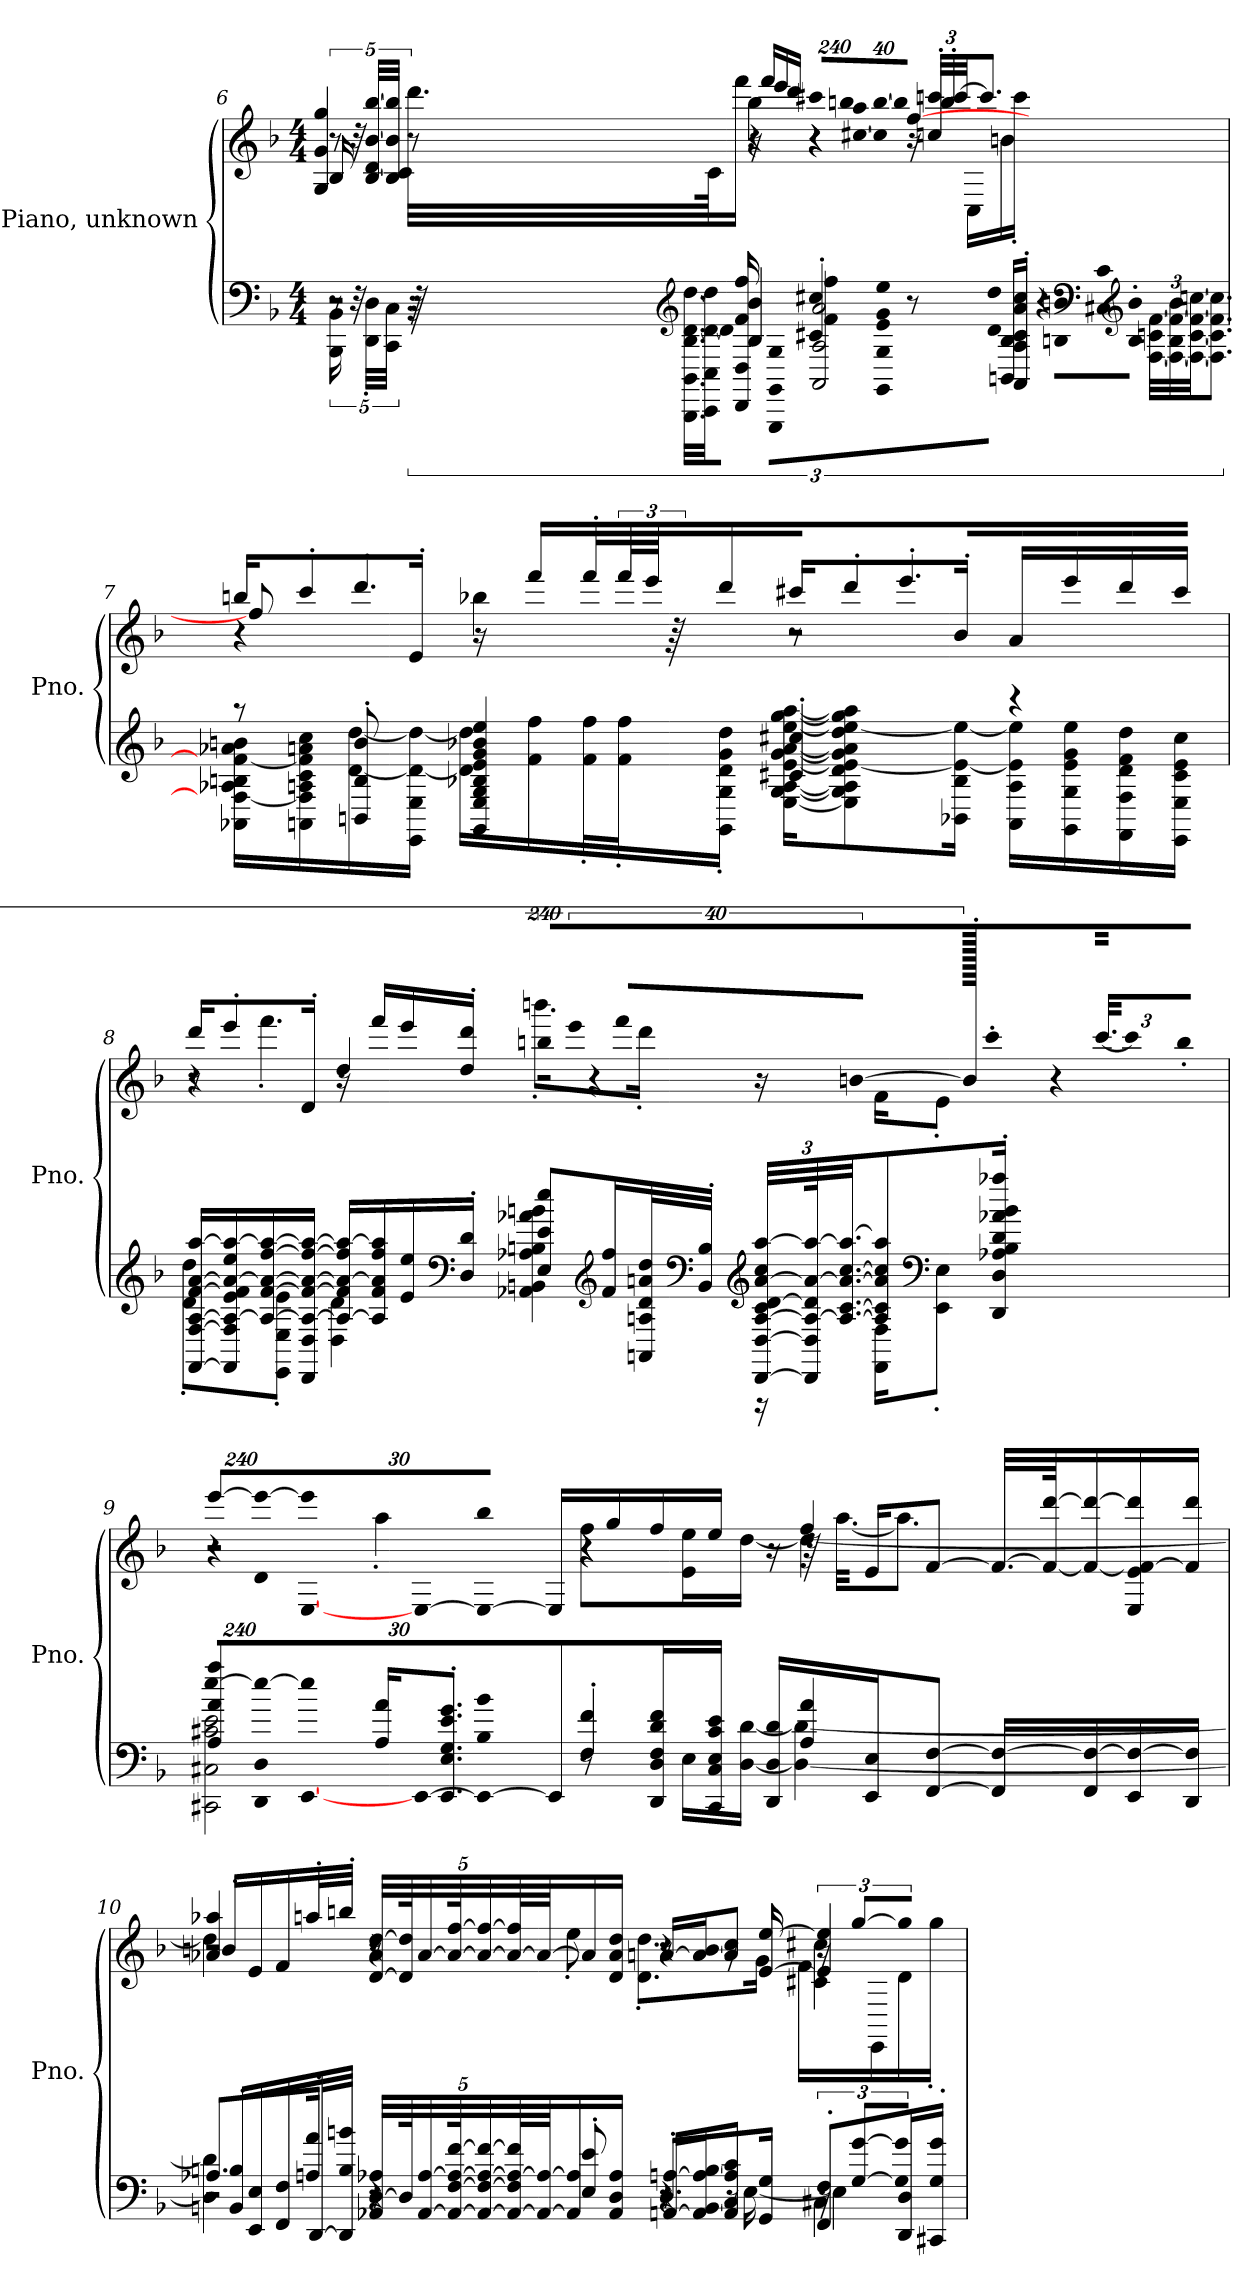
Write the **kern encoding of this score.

**kern	**kern
*part1	*part1
*staff2	*staff1
*I"Piano, unknown	*
*I'Pno.	*
!!LO:LB:g=z
*clefF4	*clefG2
*k[b-]	*k[b-]
*M4/4	*M4/4
=6	=6
*^	*^
*	*^	*	*^
8r	20BBB-\ 20BB-\	2r	20B-/	8r	4G/ 4g/ 4gg/
.	40r	.	40r	.	.
.	40DD\' 40D\'LLL	.	[40B-/ 40d/ [40b-/ [40bb-/LLL	.	.
.	40CC\ 40C\JJJ	.	40B-/] 40c/ 40b-/] 40bb-/]JJJ	.	.
16r	96r	.	8r	32.ddd\LLL	.
*clefG2	*	*	*	*	*
.	48.BBB-\ 48.BB-\ 48.B-\ [48.d\ [48.dd\LLL	.	.	.	.
.	48CC\ 48C\ 48d\_ 48dd\]J	.	.	.	.
.	.	.	.	64c\JK	.
16DD/ 16D/ 16f/ 16ff/	16d\JJ]	.	.	16fff\JJ	.
4B-/ 4b-/	16GGG\ 16GG\ 16G\LL	.	16r	4bb-\	4r
.	16f\ 16ff\	.	16fff/LL	.	.
.	16GG\ 16G\ 16e\ 16g\ 16ee\	.	16eee/	.	.
.	16d\ 16dd\JJ	.	16ddd/JJ	.	.
*	*	*	*Xbrackettup	*	*
!	!	!	!LO:N:vis=16	!	!
4c#X/' 4cc#X/'	16r	2AA/ 2A/ 2a/	1920%137ccc#X/LL	4r	4r
.	16Bn\ 16bn\LL	.	.	.	.
!	!	!	!LO:N:vis=16	!	!
.	.	.	1920%137bbn/	.	.
*clefF4	*	*	*	*	*
.	16C#X\ 16c#\	.	.	.	.
!	!	!	!LO:N:vis=32	!	!
.	.	.	[640%23cc#X/ 640%23aa/L	.	.
!	!	!	!LO:N:vis=32	!	!
.	.	.	640%23cc#/] [640%23bb/	.	.
*clefG2	*	*	*	*	*
.	16B\' 16b\'JJ	.	.	.	.
!	!	!	!LO:N:vis=32	!	!
.	.	.	640%23bb/JJJ]	.	.
*	*Xbrackettup	*	*	*	*
8r	[48F\ 48cn\ [48f\LLL	.	.	16r	[4ff/
.	.	.	48ccn/' 48cccn/'LLL	.	.
.	48F\_ 48B\ 48f\_ 48b\	.	.	.	.
.	.	.	48bb'/	.	.
.	48F\_ [48c\ 48f\_ [48ccn\JJ	.	.	.	.
.	.	.	[48ccc/JJ	.	.
.	8.F\_ 8.c\] 8.f\_ 8.cc\]J	.	.	16C\LL	.
.	.	.	8.ccc/J]	.	.
16BBn/ 16B/LL	.	.	.	16bn\	.
16AA/' 16A/' 16c/' 16a/' 16cc/'JJ	.	.	.	16ccc'\JJ	.
1920ryy	1920ryy	1920ryy	.	1920ryy	1920ryy
*	*v	*v	*	*	*
!!LO:PB:g=z	!!	!!
=7	=7	=7	=7	=7
8r	16AA-X\ 16F\_ 16A-X\ 16Bn\ 16f\_ 16a-X\ 16bn\LL	16bbn/KL	4r	8ff/]
.	16AAn\ 16F\] 16An\ 16c\ 16f\] 16an\ 16cc\	8ccc'/	.	.
8BBn/' 8B/' 8b/'	[16d\ [16dd\	.	.	4.ddd'/
.	16EE\ 16E\ 16d\_ 16dd\_JJ	16e'/Jk	.	.
4GG/ 4E/ 4G/ 4B-X/ 4e/ 4g/ 4b-X/ 4ee/	16d\] 16dd\]LL	16r	4bb-X\	.
.	16f\ 16ff\	16fff/LL	.	.
.	32f\' 32ff\'L	32fff'/L	.	.
*	*	*brackettup	*	*
.	32f\' 32ff\'J	96fff/L	.	.
.	.	96eee/JJJJ	.	.
.	.	96r	.	.
.	16GG\' 16G\' 16d\' 16g\' 16dd\'JJ	16ddd/	.	.
4c#X/' 4cc#X/'	[16E\ [16G\ [16A\ [16e\ [16g\ [16a\ [16ee\ [16gg\ [16aa\KL	16ccc#X/KL	2r	8r
.	8E\] 8G\] 8A\] 8d\ 8e\_ 8g\] 8a\] 8dd\ 8ee\_ 8gg\] 8aa\]	8ddd'/	.	.
.	.	.	.	4.eee'/
.	16BB-X\ 16B-\ 16e\_ 16ee\_Jk	16b-'/Jk	.	.
4r	16AA\ 16A\ 16e\] 16ee\]LL	16a/LL	.	.
.	16GG\ 16G\ 16e\ 16g\ 16ee\	16eee/	.	.
.	16FF\ 16F\ 16d\ 16f\ 16dd\	16ddd/	.	.
.	16EE\ 16E\ 16c#\ 16e\ 16cc#\JJ	16ccc#/JJ	.	.
!!LO:LB:g=z	!!	!!
=8	=8	=8	=8	=8
[16FF/ [16F/ [16A/ [16f/ [16a/ [16aa/LL	8d\' 8dd\'L	16ddd/KL	8r	4r
16FF/] 16F/] 16A/_ 16e/ 16f/] 16a/_ 16ee/ 16aa/_	.	8eee'/	.	.
16A/_ [16f/ 16a/_ [16ff/ 16aa/_	8EE\' 8E\' 8e\'J	.	4.fff'\	.
16DD/ 16D/ 16A/_ 16f/_ 16a/_ 16ff/_ 16aa/_JJ	.	16d'/Jk	.	.
16A/_ 16f/] 16a/_ 16ff/] 16aa/_LL	4D\ 4d\	16r	.	4dd/
16A/] 16f/ 16a/] 16ff/ 16aa/]	.	16fff/LL	.	.
16e/ 16ee/	.	16eee/	.	.
*clefF4	*	*	*	*
16D/' 16d/'JJ	.	16dd/' 16ddd/'JJ	.	.
!	!	!LO:N:vis=16	!	!
8E/ 8e/ 8ee/L	4AA-X\ 4BBn\ 4A-X\ 4Bn\ 4a-X\ 4bn\	1920%137bbn/LL	8.bbbn'\L	2r
!	!	!LO:N:vis=32	!	!
.	.	640%23eee/JJk	.	.
!	!	!LO:N:vis=32	!	!
.	.	640%23r	.	.
*clefG2	*	*	*	*
16f/ 16ff/L	.	.	.	.
!	!	!LO:N:vis=16	!	!
.	.	1920%137fff/LL	.	.
32AAn/ 32An/ 32d/ 32an/ 32dd/L	.	.	16ddd'\Jk	.
.	.	[480%17bn/JJ	.	.
*clefF4	*	*	*	*
32BB/' 32B/'JJJ	.	.	.	.
*clefG2	*	*	*	*
[48DD/ [48D/ [48A/ 48c/ [48d/ [48a/ 48cc/ [48aa/LLL	16r	1920b'/]	16r	.
.	.	48ccc'/	.	.
96DD/] 96D/] 96A/_ 96d/] 96a/_ 96aa/_K	.	.	.	.
.	.	96r	.	.
48.A/_ [48.c/ 48.a/_ [48.cc/ 48.aa/_JJ	.	.	.	.
.	.	[48.ccc/KKL	.	.
8A/] 8c/] 8a/] 8cc/] 8aa/]	16FF\ 16F\KL	.	16f\KL	.
.	.	8ccc/]	.	.
*clefF4	*	*	*	*
.	8EE\' 8E\'J	.	8e'\J	.
16DD/' 16D/' 16A-X/' 16B/' 16d/' 16a-X/' 16b/' 16aa-X/'Jk	.	.	.	.
.	.	16bb'/Jk	.	.
1920ryy	1920ryy	.	1920ryy	1920ryy
!!LO:LB:g=z
=9	=9	=9	=9	=9
*	*^	*	*	*
!	!	!LO:N:vis=16	!	!	!
*	*	*	*	*	*Xbrackettup
!	!	!	!	!	!LO:N:vis=16
*	*	*	*	*	*^
4A/ 4a/ 4aa/	2CC#X\ 2C#X\ 2c#X\ 2e\	[1920%137ee/LL	2r	2r	[1920%137eee/LL	4r
!	!	!LO:N:vis=16	!	!	!LO:N:vis=16	!
.	.	1920%137DD/ 1920%137D/ 1920%137ee/_	.	.	1920%137d/ 1920%137eee/_	.
!	!	!LO:N:vis=64	!	!	!LO:N:vis=64	!
.	.	[960%17EE/ 960%17ee/]LL	.	.	[960%17E/ 960%17eee/]LL	.
.	.	1920ryy	.	.	1920ryy	.
!	!	!LO:N:vis=64	!	!	!LO:N:vis=64	!
.	.	960%17EE/JJ_	.	.	960%17E/JJ_	.
!	!	!LO:N:vis=16	!	!	!LO:N:vis=16	!
.	.	1920%137EE/_ 1920%137B-/ 1920%137b-/J	.	.	1920%137E/_ 1920%137bb-/JJ	.
16A/ 16a/KL	.	8EE/]	.	.	16E/LL]	4aa'\
8.EE/' 8.E/' 8.G/' 8.e/' 8.g/'J	.	.	.	.	16gg/	.
.	.	16DD/ 16D/ 16F/ 16d/ 16f/L	.	.	16ff/	.
.	.	16CC#/ 16C#/ 16E/ 16c#/ 16e/JJ	.	.	16ee/JJ	.
4F/' 4f/'	8r	16DD/ 16D/ 16d/LL	4r	4r	16r	8ff\L
.	.	16EE/ 16E/J	.	.	16e/KL	.
.	16E\LL	[8FF/ [8F/J	.	.	[8f/J	16e\ 16ee\L
.	[16D\ [16d\JJ	.	.	.	.	[16dd\JJ
4A/ 4a/	4D\_ 4d\_	16FF/] 16F/_LL	4ff/	64r	32.f/LLL_	4dd\_
.	.	.	.	[32.aa\KKL	.	.
.	.	.	.	.	64f/_ [64ddd/JK	.
.	.	16FF/ 16F/_	.	8.aa\J]	16f/_ 16ddd/_	.
.	.	16EE/ 16F/_	.	.	16E/ 16e/ 16f/_ 16ddd/]	.
.	.	16DD/ 16F/]JJ	.	.	16f/] 16ddd/JJ	.
!!LO:LB:g=z	!!	!!	!!
=10	=10	=10	=10	=10	=10	=10
*	*	*^	*	*	*	*
8.A-X/L	4D\] 4d\]	16BBn/' 16Bn/'LL	2r	4a-X/ 4aa-X/	2r	16bn'/LL	4dd\]
.	.	16EE/ 16E/	.	.	.	16e/	.
.	.	16FF/ 16F/	.	.	.	16f/	.
16An/' 16a/'Jk	.	[32DD/L	.	.	.	32aan'/L	.
.	.	32DD/] 32B/ 32bn/JJJ	.	.	.	32bbn'/JJJ	.
8r	4r	40AA-X/ [40D/ 40A-X/LLL	.	4r	.	[40d/ 40a-/ [40dd/LLL	8r
.	.	80D/K]	.	.	.	80d/] 80dd/]K	.
.	.	[40AA-/ [40A-/	.	.	.	[40a-/	.
.	.	80AA-/_ [80F/ 80A-/_ [80f/K	.	.	.	80a-/_ [80ff/K	.
.	.	40AA-/_ 40F/_ 40A-/_ 40f/_	.	.	.	40a-/_ 40ff/_	.
.	.	80AA-/_ 80F/] 80A-/_ 80f/]L	.	.	.	80a-/_ 80ff/]L	.
.	.	80AA-/_ 80A-/_JJ	.	.	.	80a-/JJ_	.
8E/' 8e/'	.	16AA-/] 16A-/]	.	.	.	16a-/]	8ee'\
.	.	16AA-/ 16D/ 16A-/JJ	.	.	.	16d/ 16a-/ 16dd/JJ	.
8.D'/L	8r	[16AAn/ [16An/LL	4r	8r	4r	[16an/LL	8.d\' 8.dd\'L
.	.	16AA/_ 16BB/ 16A/_ 16B/J	.	.	.	16a/_ 16b/J	.
.	16r	8AA/] 8C/ 8A/] 8c/J	.	16r	.	8a/] 8cc/J	.
16GG/ 16G/Jk	[16E\	.	.	[16e/ [16ee/	.	.	16g\Jk
*	*	*brackettup	*	*	*	*brackettup	*
8FF/' 8F/'L	4E\]	24r	4C#X\	4e/] 4ee/]	4c#X\ 4cc#X\	24r	16f\LL
.	.	[12G/ [12g/L	.	.	.	[12gg/L	.
.	.	.	.	.	.	.	16EE\
16DD/ 16D/L	.	8G/] 8g/]J	.	.	.	8gg/J]	16d\
16CC#X/' 16G/' 16g/'JJ	.	.	.	.	.	.	16gg'\JJ
*v	*v	*v	*v	*	*	*	*
*	*v	*v	*v	*v
=	=
*-	*-
